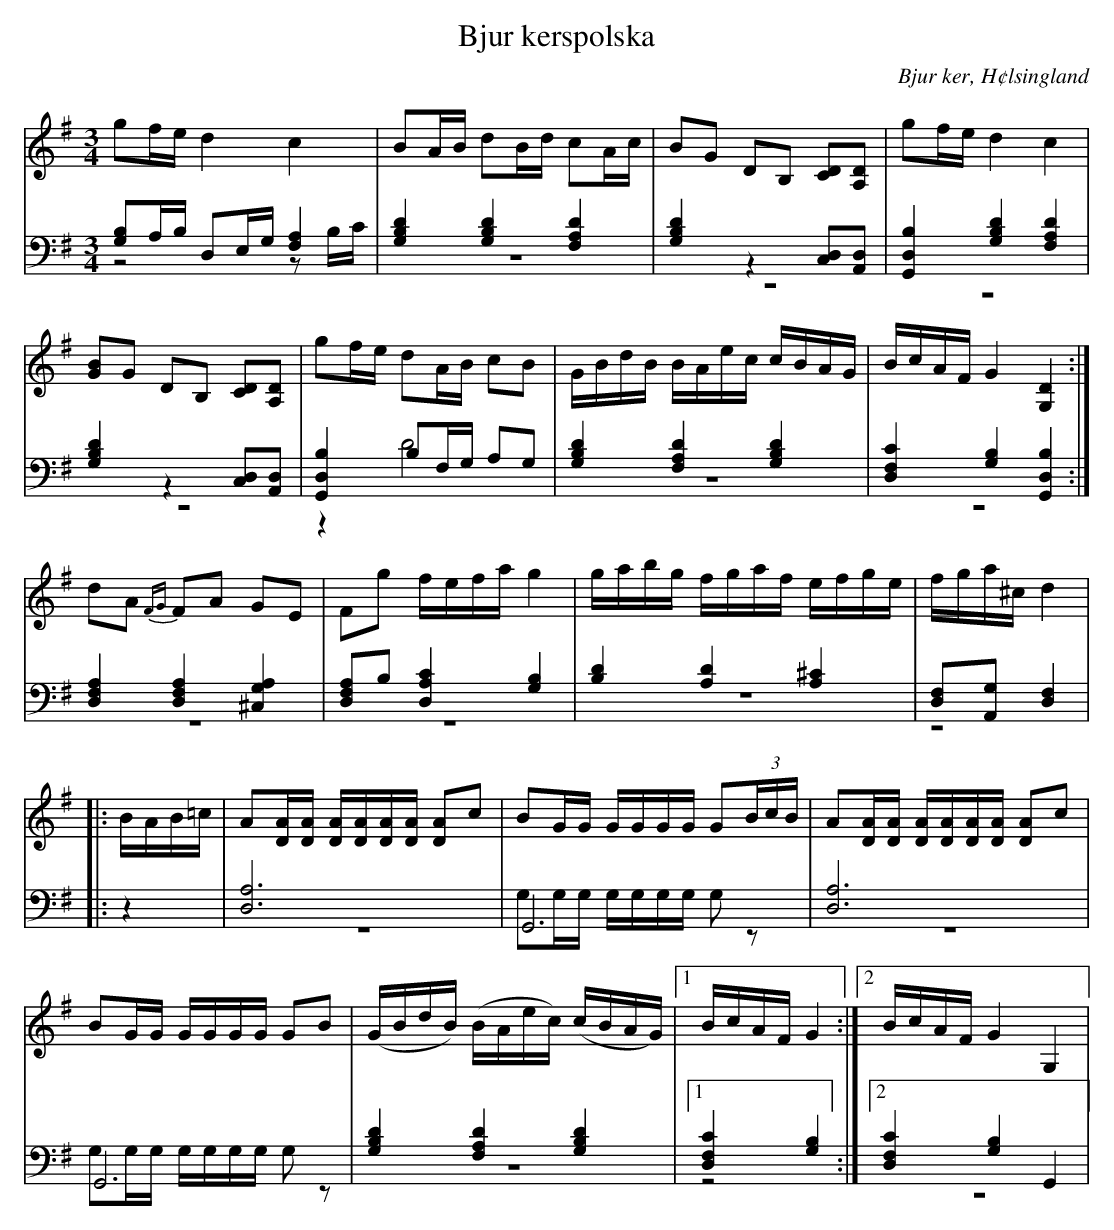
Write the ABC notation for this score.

X:1
T: Bjur kerspolska
O: Bjur ker, H¢lsingland
M: 3/4
L: 1/8
K: G
V:1
V:2
V:3 merge
V:1
gf/e/ d2 c2|BA/B/ dB/d/ cA/c/| BG DB, [CD][A,D]|gf/e/ d2 c2|
[GB]G DB, [CD][A,D] |gf/e/ dA/B/ cB|G/B/d/B/ B/A/e/c/ c/B/A/G/|B/c/A/F/ G2 [G,2D2]:|
dA {FG}FA GE|Fg f/e/f/a/ g2|g/a/b/g/ f/g/a/f/ e/f/g/e/ |f/g/a/^c/ d2 |
|:B/A/B/=c/|A[D/A/][D/A/] [D/A/][D/A/][D/A/][D/A/] [DA]c|BG/G/ G/G/G/G/ G(3B/c/B/|A[D/A/][D/A/] [D/A/][D/A/][D/A/][D/A/] [DA]c|
BG/G/ G/G/G/G/ GB|(G/B/d/B/) (B/A/e/c/) (c/B/A/G/)|1 B/c/A/F/ G2:|2 B/c/A/F/ G2 G,2|
V:2 clef=bass
[G,B,]A,/B,/ D,E,/G,/ [F,2A,2]|[G,2B,2D2] [G,2B,2D2] [F,2A,2 D2]|[G,2B,2D2] z2 [C,D,][A,,D,]|[G,,2D,2B,2] [G,2B,2D2] [F,2A,2 D2]|
[G,2B,2D2] z2 [C,D,][A,,D,]|[G,,2D,2B,2] B,F,/G,/ A,G,|[G,2B,2D2] [F,2A,2 D2] [G,2B,2D2]|[D,2F,2C2] [G,2B,2][G,,2D,2B,2]:|
[D,2F,2A,2] [D,2F,2A,2] [^C,2G,2A,2]|[D,F,A,]B, [D,2A,2C2] [G,2B,2]|[B,2D2] [A,2D2] [A,2^C2]|[D,F,][A,,G,] [D,2F,2]|
|:z2|[D,6A,6]|G,,6|[D,6A,6]|
G,,6|[G,2B,2D2] [F,2A,2 D2] [G,2B,2D2]|1 [D,2F,2C2] [G,2B,2] :|2 [D,2F,2C2] [G,2B,2] G,,2|
V:3  clef=bass
z4 z2/B,/C/|z6|z6|z6|
z6 |z2 D4|z6|z6:|
z6|z6|z6|z4|
|:z2|z6|G,G,/G,/ G,/G,/G,/G,/ G,z|z6 |
G,G,/G,/ G,/G,/G,/G,/ G,z|z6|1 z4:|2 z6|
